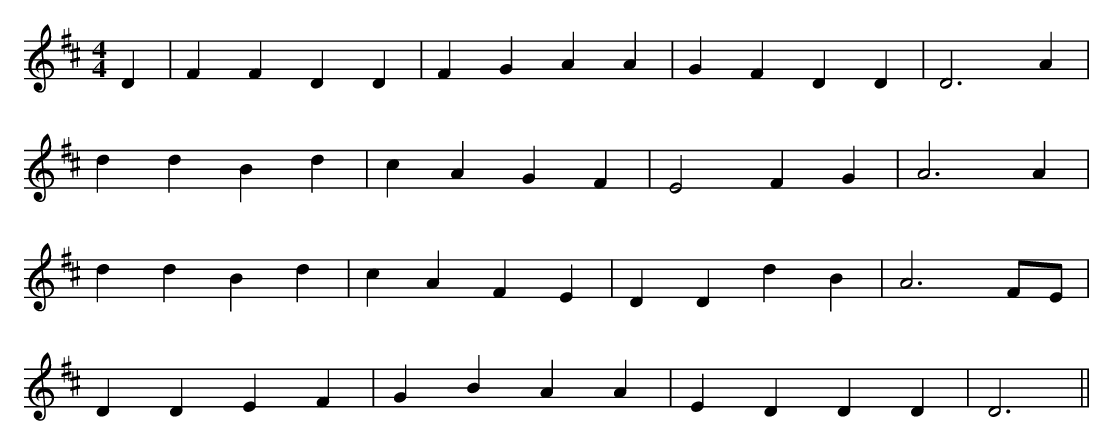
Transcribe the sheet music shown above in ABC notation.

X:1
M:4/4
K:D
D2|F2 F2 D2 D2|F2 G2 A2 A2|G2 F2 D2 D2|D6 A2|
d2 d2 B2 d2|c2 A2 G2 F2|E4 F2 G2|A6 A2|
d2 d2 B2 d2|c2 A2 F2 E2|D2 D2 d2 B2|A6 FE|
D2 D2 E2 F2|G2 B2 A2 A2|E2 D2 D2 D2|D6||
